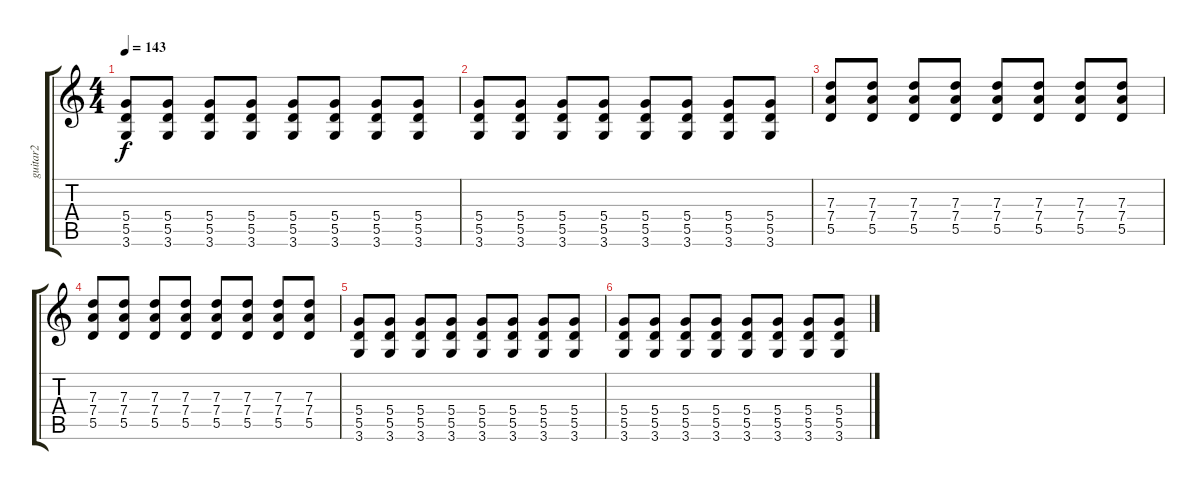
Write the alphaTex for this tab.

\track ("guitar2" "guitar2") {instrument acousticguitarsteel}
\staff {score tabs}
\tuning (E4 B3 G3 D3 A2 E2) {hide}
\ts (4 4)
\tempo 143
\clef g2
\ks c
(5.4 5.5 3.6).8{dy f} (5.4 5.5 3.6).8 (5.4 5.5 3.6).8 (5.4 5.5 3.6).8 (5.4 5.5 3.6).8 (5.4 5.5 3.6).8 (5.4 5.5 3.6).8 (5.4 5.5 3.6).8 |
(5.4 5.5 3.6).8 (5.4 5.5 3.6).8 (5.4 5.5 3.6).8 (5.4 5.5 3.6).8 (5.4 5.5 3.6).8 (5.4 5.5 3.6).8 (5.4 5.5 3.6).8 (5.4 5.5 3.6).8 |
(7.3 7.4 5.5).8 (7.3 7.4 5.5).8 (7.3 7.4 5.5).8 (7.3 7.4 5.5).8 (7.3 7.4 5.5).8 (7.3 7.4 5.5).8 (7.3 7.4 5.5).8 (7.3 7.4 5.5).8 |
(7.3 7.4 5.5).8 (7.3 7.4 5.5).8 (7.3 7.4 5.5).8 (7.3 7.4 5.5).8 (7.3 7.4 5.5).8 (7.3 7.4 5.5).8 (7.3 7.4 5.5).8 (7.3 7.4 5.5).8 |
(5.4 5.5 3.6).8 (5.4 5.5 3.6).8 (5.4 5.5 3.6).8 (5.4 5.5 3.6).8 (5.4 5.5 3.6).8 (5.4 5.5 3.6).8 (5.4 5.5 3.6).8 (5.4 5.5 3.6).8 |
(5.4 5.5 3.6).8 (5.4 5.5 3.6).8 (5.4 5.5 3.6).8 (5.4 5.5 3.6).8 (5.4 5.5 3.6).8 (5.4 5.5 3.6).8 (5.4 5.5 3.6).8 (5.4 5.5 3.6).8
